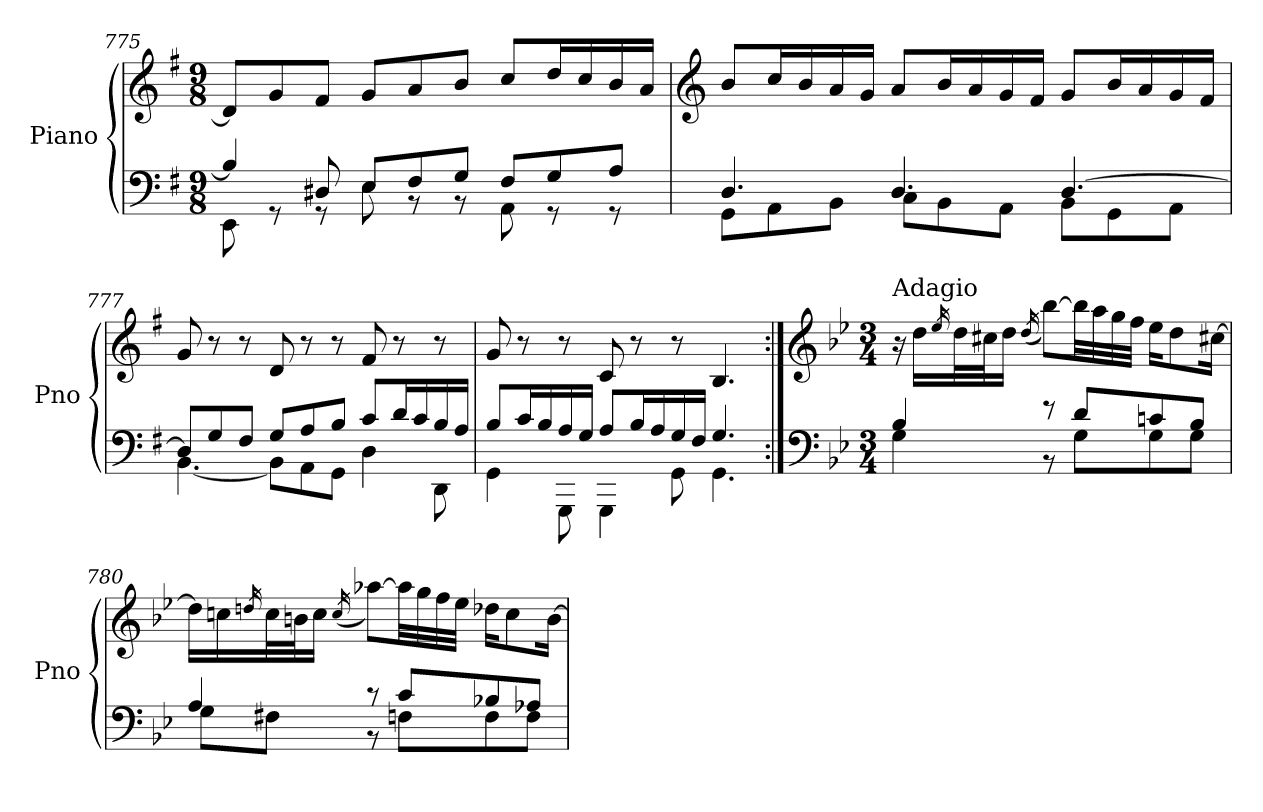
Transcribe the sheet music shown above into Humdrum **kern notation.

**kern	**kern
*part1	*part1
*staff2	*staff1
*I"Piano	*
*I'Pno	*
*clefF4	*clefG2
*k[f#]	*k[f#]
*M9/8	*M9/8
=775	=775
*^	*
4B/]	8EE\	8d/L]
.	8r	8g/
8D#X/	8r	8f#/J
8E/L	8E\	8g/L
8F#/	8r	8a/
8G/J	8r	8b/J
8F#/L	8AA\	8cc/L
8G/	8r	16dd/L
.	.	16cc/
8A/J	8r	16b/
.	.	16a/JJ
!!LO:LB:g=z
=776	=776	=776
*	*	*clefG2
4.D/	8GG\L	8b/L
.	8AA\	16cc/L
.	.	16b/
.	8BB\J	16a/
.	.	16g/JJ
4.D/	8C\L	8a/L
.	8BB\	16b/L
.	.	16a/
.	8AA\J	16g/
.	.	16f#/JJ
[4.D/	8BB\L	8g/L
.	8GG\	16b/L
.	.	16a/
.	8AA\J	16g/
.	.	16f#/JJ
=777	=777	=777
8D/L]	[4.BB\	8g/
8G/	.	8r
8F#/J	.	8r
8G/L	8BB\L]	8d/
8A/	8AA\	8r
8B/J	8GG\J	8r
8c/L	4D\	8f#/
16d/L	.	8r
16c/	.	.
16B/	8DD\	8r
16A/JJ	.	.
=778	=778	=778
8B/L	4GG\	8g/
16c/L	.	8r
16B/	.	.
16A/	8GGG\	8r
16G/JJ	.	.
8A/L	4GGG\	8c/
16B/L	.	8r
16A/	.	.
16G/	8GG\	8r
16F#/JJ	.	.
4.G/	4.GG\	4.B/
!!LO:PB:g=z
=779:|!	=779:|!	=779:|!
*clefF4	*	*clefG2
*k[b-e-]	*	*k[b-e-]
*M3/4	*	*M3/4
!	!	!LO:TX:a:t=Adagio
4B-/	4G\	16r
.	.	16dd\LL
.	.	16qee-/
.	.	32dd\L
.	.	32cc#X\J
.	.	16dd\JJ
.	.	(>16qdd/
8r	8r	[8bb-\L)
8d/L	8G\L	32bb-\LL]
.	.	32aa\
.	.	32gg\
.	.	32ff\JJJ
8cn/	8G\	16ee-\KL
.	.	8dd\
8B-/J	8G\J	.
.	.	[16cc#X\Jk
=780	=780	=780
4A/	8G\L	16dd-\LL]
.	.	16ccn\
.	.	16qddn/
.	8F#X\J	32cc\L
.	.	32bn\J
.	.	16cc\JJ
.	.	(>16qcc/
8r	8r	[8aa-X\L)
8c/L	8Fn\L	32aa-\LL]
.	.	32gg\
.	.	32ff\
.	.	32ee-\JJJ
8B-X/	8F\	16dd-X\KL
.	.	8cc\
8A-X/J	8F\J	.
.	.	[16b\Jk
*v	*v	*
=	=
*-	*-
